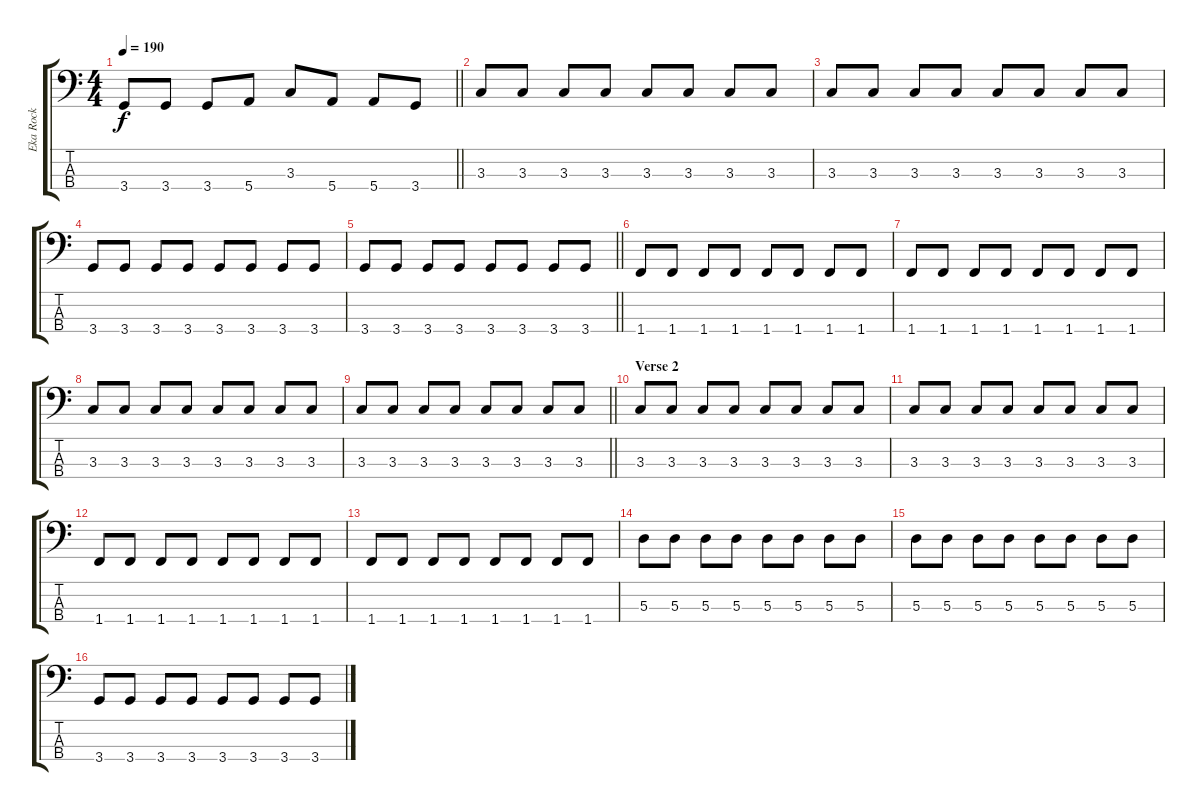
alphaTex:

\track ("Eka Rock" "Eka Rock") {instrument electricbassfinger}
\staff {score tabs}
\tuning (G2 D2 A1 E1) {hide}
\ts (4 4)
\tempo 190
\clef f4
\barLineRight lightlight
\ks c
3.4.8{dy f} 3.4.8 3.4.8 5.4.8 3.3.8 5.4.8 5.4.8 3.4.8 |
3.3.8 3.3.8 3.3.8 3.3.8 3.3.8 3.3.8 3.3.8 3.3.8 |
3.3.8 3.3.8 3.3.8 3.3.8 3.3.8 3.3.8 3.3.8 3.3.8 |
3.4.8 3.4.8 3.4.8 3.4.8 3.4.8 3.4.8 3.4.8 3.4.8 |
\barLineRight lightlight
3.4.8 3.4.8 3.4.8 3.4.8 3.4.8 3.4.8 3.4.8 3.4.8 |
1.4.8 1.4.8 1.4.8 1.4.8 1.4.8 1.4.8 1.4.8 1.4.8 |
1.4.8 1.4.8 1.4.8 1.4.8 1.4.8 1.4.8 1.4.8 1.4.8 |
3.3.8 3.3.8 3.3.8 3.3.8 3.3.8 3.3.8 3.3.8 3.3.8 |
\barLineRight lightlight
3.3.8 3.3.8 3.3.8 3.3.8 3.3.8 3.3.8 3.3.8 3.3.8 |
\section ("" "Verse 2")
3.3.8 3.3.8 3.3.8 3.3.8 3.3.8 3.3.8 3.3.8 3.3.8 |
3.3.8 3.3.8 3.3.8 3.3.8 3.3.8 3.3.8 3.3.8 3.3.8 |
1.4.8 1.4.8 1.4.8 1.4.8 1.4.8 1.4.8 1.4.8 1.4.8 |
1.4.8 1.4.8 1.4.8 1.4.8 1.4.8 1.4.8 1.4.8 1.4.8 |
5.3.8 5.3.8 5.3.8 5.3.8 5.3.8 5.3.8 5.3.8 5.3.8 |
5.3.8 5.3.8 5.3.8 5.3.8 5.3.8 5.3.8 5.3.8 5.3.8 |
3.4.8 3.4.8 3.4.8 3.4.8 3.4.8 3.4.8 3.4.8 3.4.8
